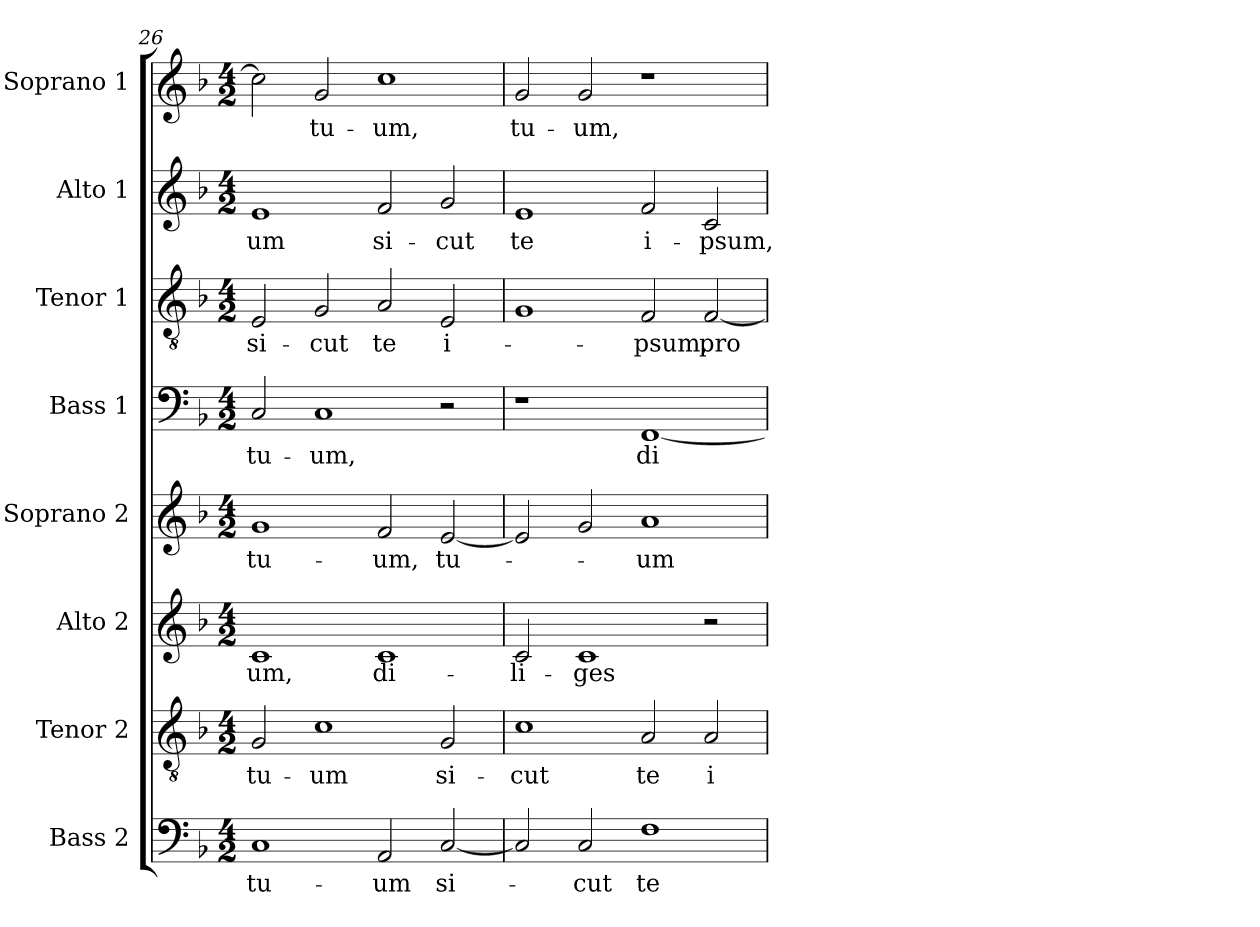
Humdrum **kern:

**kern	**text	**kern	**text	**kern	**text	**kern	**text	**kern	**text	**kern	**text	**kern	**text	**kern	**text
*part8	*part8	*part7	*part7	*part6	*part6	*part5	*part5	*part4	*part4	*part3	*part3	*part2	*part2	*part1	*part1
*staff8	*staff8	*staff7	*staff7	*staff6	*staff6	*staff5	*staff5	*staff4	*staff4	*staff3	*staff3	*staff2	*staff2	*staff1	*staff1
*I"Bass 2	*	*I"Tenor 2	*	*I"Alto 2	*	*I"Soprano 2	*	*I"Bass 1	*	*I"Tenor 1	*	*I"Alto 1	*	*I"Soprano 1	*
*I'B2.	*	*I'T2.	*	*I'A2.	*	*I'S2.	*	*I'B1.	*	*I'T1.	*	*I'A1.	*	*I'S1.	*
*clefF4	*	*clefGv2	*	*clefG2	*	*clefG2	*	*clefF4	*	*clefGv2	*	*clefG2	*	*clefG2	*
*	*	*ITrd7c12	*	*	*	*	*	*	*	*ITrd7c12	*	*	*	*	*
*k[b-]	*	*k[b-]	*	*k[b-]	*	*k[b-]	*	*k[b-]	*	*k[b-]	*	*k[b-]	*	*k[b-]	*
*F:	*	*F:	*	*F:	*	*F:	*	*F:	*	*F:	*	*F:	*	*F:	*
*M4/2	*	*M4/2	*	*M4/2	*	*M4/2	*	*M4/2	*	*M4/2	*	*M4/2	*	*M4/2	*
=26	=26	=26	=26	=26	=26	=26	=26	=26	=26	=26	=26	=26	=26	=26	=26
!	!LO:LY:b:color=#000000	!	!	!	!	!	!	!	!	!	!	!	!	!	!
!	!	!	!LO:LY:b:color=#000000	!	!	!	!	!	!	!	!	!	!	!	!
!	!	!	!	!	!LO:LY:b:color=#000000	!	!	!	!	!	!	!	!	!	!
!	!	!	!	!	!	!	!LO:LY:b:color=#000000	!	!	!	!	!	!	!	!
!	!	!	!	!	!	!	!	!	!LO:LY:b:color=#000000	!	!	!	!	!	!
!	!	!	!	!	!	!	!	!	!	!	!LO:LY:b:color=#000000	!	!	!	!
!	!	!	!	!	!	!	!	!	!	!	!	!	!LO:LY:b:color=#000000	!	!
1Ci	tu-	2GGi/	tu-	1ci	-um,	1gi	tu-	2Ci/	tu-	2EEi/	si-	1ei	-um	2cci\]	.
!	!	!	!LO:LY:b:color=#000000	!	!	!	!	!	!	!	!	!	!	!	!
!	!	!	!	!	!	!	!	!	!LO:LY:b:color=#000000	!	!	!	!	!	!
!	!	!	!	!	!	!	!	!	!	!	!LO:LY:b:color=#000000	!	!	!	!
!	!	!	!	!	!	!	!	!	!	!	!	!	!	!	!LO:LY:b:color=#000000
.	.	1Ci	-um	.	.	.	.	1Ci	-um,	2GGi/	-cut	.	.	2gi/	tu-
!	!LO:LY:b:color=#000000	!	!	!	!	!	!	!	!	!	!	!	!	!	!
!	!	!	!	!	!LO:LY:b:color=#000000	!	!	!	!	!	!	!	!	!	!
!	!	!	!	!	!	!	!LO:LY:b:color=#000000	!	!	!	!	!	!	!	!
!	!	!	!	!	!	!	!	!	!	!	!LO:LY:b:color=#000000	!	!	!	!
!	!	!	!	!	!	!	!	!	!	!	!	!	!LO:LY:b:color=#000000	!	!
!	!	!	!	!	!	!	!	!	!	!	!	!	!	!	!LO:LY:b:color=#000000
2AAi/	-um	.	.	1ci	di-	2fi/	-um,	.	.	2AAi/	te	2fi/	si-	1cci	-um,
!	!LO:LY:b:color=#000000	!	!	!	!	!	!	!	!	!	!	!	!	!	!
!	!	!	!LO:LY:b:color=#000000	!	!	!	!	!	!	!	!	!	!	!	!
!	!	!	!	!	!	!	!LO:LY:b:color=#000000	!	!	!	!	!	!	!	!
!	!	!	!	!	!	!	!	!	!	!	!LO:LY:b:color=#000000	!	!	!	!
!	!	!	!	!	!	!	!	!	!	!	!	!	!LO:LY:b:color=#000000	!	!
[2Ci/	si-	2GGi/	si-	.	.	[2ei/	tu-	2r	.	2EEi/	i-	2gi/	-cut	.	.
=27	=27	=27	=27	=27	=27	=27	=27	=27	=27	=27	=27	=27	=27	=27	=27
!	!	!	!LO:LY:b:color=#000000	!	!	!	!	!	!	!	!	!	!	!	!
!	!	!	!	!	!LO:LY:b:color=#000000	!	!	!	!	!	!	!	!	!	!
!	!	!	!	!	!	!	!	!	!	!	!	!	!LO:LY:b:color=#000000	!	!
!	!	!	!	!	!	!	!	!	!	!	!	!	!	!	!LO:LY:b:color=#000000
2Ci/]	.	1Ci	-cut	2ci/	-li-	2ei/]	.	1r	.	1GGi	.	1ei	te	2gi/	tu-
!	!LO:LY:b:color=#000000	!	!	!	!	!	!	!	!	!	!	!	!	!	!
!	!	!	!	!	!LO:LY:b:color=#000000	!	!	!	!	!	!	!	!	!	!
!	!	!	!	!	!	!	!	!	!	!	!	!	!	!	!LO:LY:b:color=#000000
2Ci/	-cut	.	.	1ci	-ges	2gi/	.	.	.	.	.	.	.	2gi/	-um,
!	!LO:LY:b:color=#000000	!	!	!	!	!	!	!	!	!	!	!	!	!	!
!	!	!	!LO:LY:b:color=#000000	!	!	!	!	!	!	!	!	!	!	!	!
!	!	!	!	!	!	!	!LO:LY:b:color=#000000	!	!	!	!	!	!	!	!
!	!	!	!	!	!	!	!	!	!LO:LY:b:color=#000000	!	!	!	!	!	!
!	!	!	!	!	!	!	!	!	!	!	!LO:LY:b:color=#000000	!	!	!	!
!	!	!	!	!	!	!	!	!	!	!	!	!	!LO:LY:b:color=#000000	!	!
1Fi	te	2AAi/	te	.	.	1ai	-um	[1FFi	di-	2FFi/	-psum,	2fi/	i-	1r	.
!	!	!	!LO:LY:b:color=#000000	!	!	!	!	!	!	!	!	!	!	!	!
!	!	!	!	!	!	!	!	!	!	!	!LO:LY:b:color=#000000	!	!	!	!
!	!	!	!	!	!	!	!	!	!	!	!	!	!LO:LY:b:color=#000000	!	!
.	.	2AAi/	i-	2r	.	.	.	.	.	[2FFi/	pro-	2ci/	-psum,	.	.
=	=	=	=	=	=	=	=	=	=	=	=	=	=	=	=
*-	*-	*-	*-	*-	*-	*-	*-	*-	*-	*-	*-	*-	*-	*-	*-
